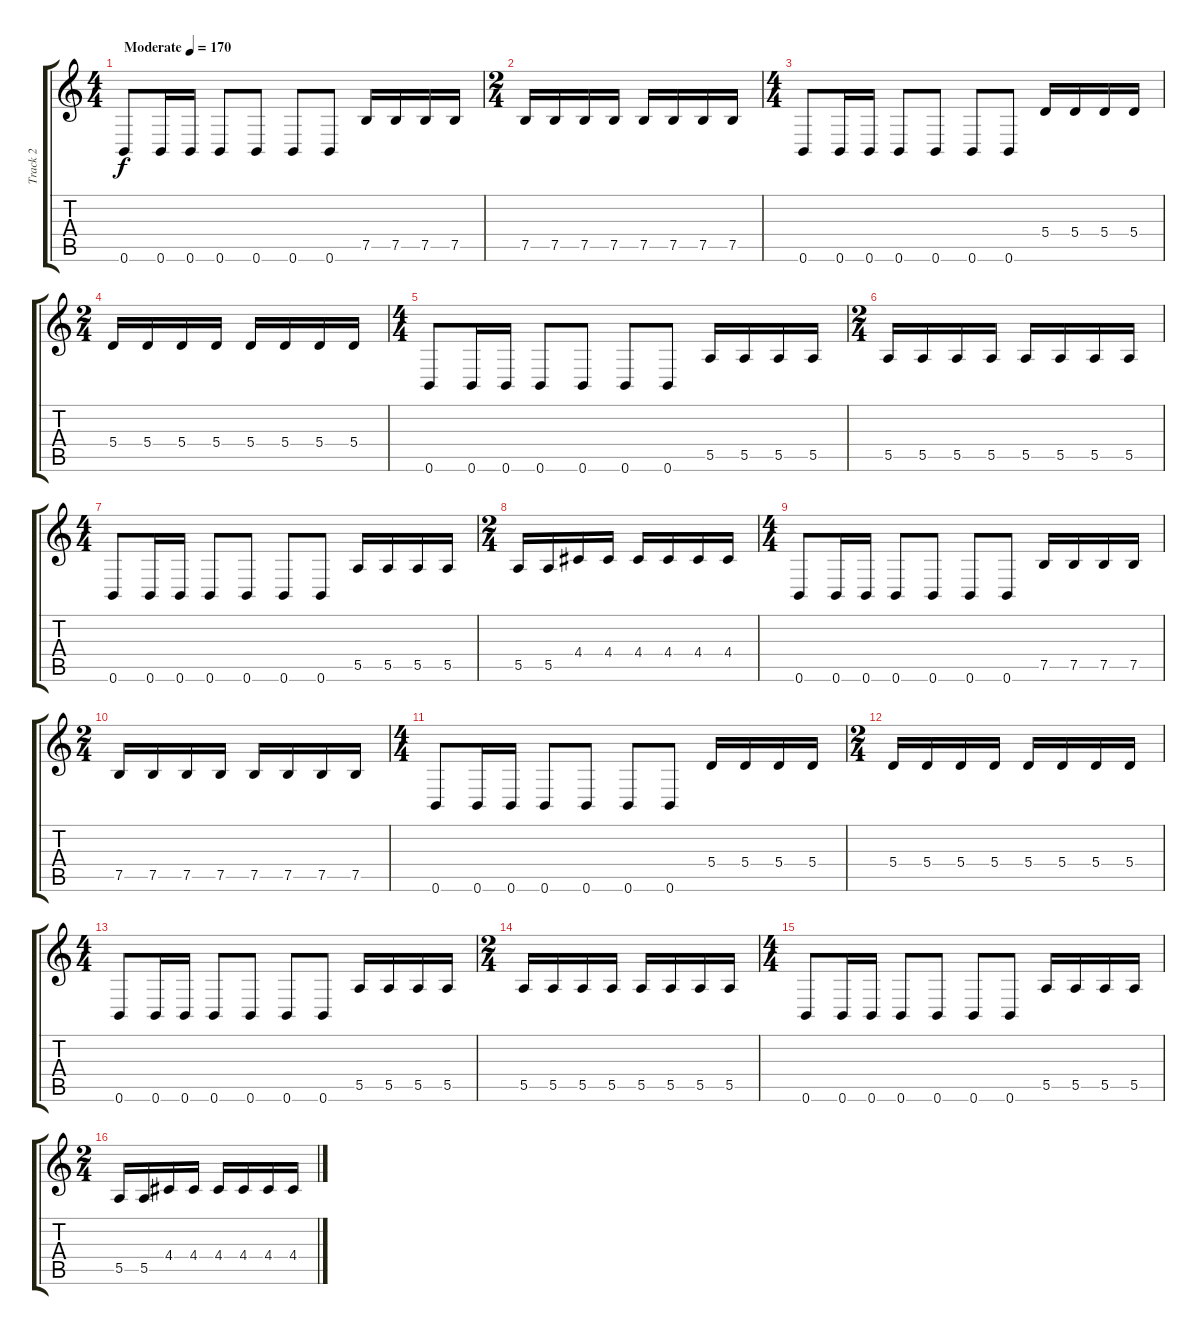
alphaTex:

\track ("Track 2" "Track 2") {instrument distortionguitar}
\staff {score tabs}
\tuning (B3 Gb3 D3 A2 E2 B1) {hide}
\ts (4 4)
\tempo (170 "Moderate")
\clef g2
\ks c
0.6.8{dy f instrument distortionguitar} 0.6.16 0.6.16 0.6.8 0.6.8 0.6.8 0.6.8 7.5.16 7.5.16 7.5.16 7.5.16 |
\ts (2 4)
7.5.16 7.5.16 7.5.16 7.5.16 7.5.16 7.5.16 7.5.16 7.5.16 |
\ts (4 4)
0.6.8 0.6.16 0.6.16 0.6.8 0.6.8 0.6.8 0.6.8 5.4.16 5.4.16 5.4.16 5.4.16 |
\ts (2 4)
5.4.16 5.4.16 5.4.16 5.4.16 5.4.16 5.4.16 5.4.16 5.4.16 |
\ts (4 4)
0.6.8 0.6.16 0.6.16 0.6.8 0.6.8 0.6.8 0.6.8 5.5.16 5.5.16 5.5.16 5.5.16 |
\ts (2 4)
5.5.16 5.5.16 5.5.16 5.5.16 5.5.16 5.5.16 5.5.16 5.5.16 |
\ts (4 4)
0.6.8 0.6.16 0.6.16 0.6.8 0.6.8 0.6.8 0.6.8 5.5.16 5.5.16 5.5.16 5.5.16 |
\ts (2 4)
5.5.16 5.5.16 4.4.16 4.4.16 4.4.16 4.4.16 4.4.16 4.4.16 |
\ts (4 4)
0.6.8 0.6.16 0.6.16 0.6.8 0.6.8 0.6.8 0.6.8 7.5.16 7.5.16 7.5.16 7.5.16 |
\ts (2 4)
7.5.16 7.5.16 7.5.16 7.5.16 7.5.16 7.5.16 7.5.16 7.5.16 |
\ts (4 4)
0.6.8 0.6.16 0.6.16 0.6.8 0.6.8 0.6.8 0.6.8 5.4.16 5.4.16 5.4.16 5.4.16 |
\ts (2 4)
5.4.16 5.4.16 5.4.16 5.4.16 5.4.16 5.4.16 5.4.16 5.4.16 |
\ts (4 4)
0.6.8 0.6.16 0.6.16 0.6.8 0.6.8 0.6.8 0.6.8 5.5.16 5.5.16 5.5.16 5.5.16 |
\ts (2 4)
5.5.16 5.5.16 5.5.16 5.5.16 5.5.16 5.5.16 5.5.16 5.5.16 |
\ts (4 4)
0.6.8 0.6.16 0.6.16 0.6.8 0.6.8 0.6.8 0.6.8 5.5.16 5.5.16 5.5.16 5.5.16 |
\ts (2 4)
5.5.16 5.5.16 4.4.16 4.4.16 4.4.16 4.4.16 4.4.16 4.4.16
